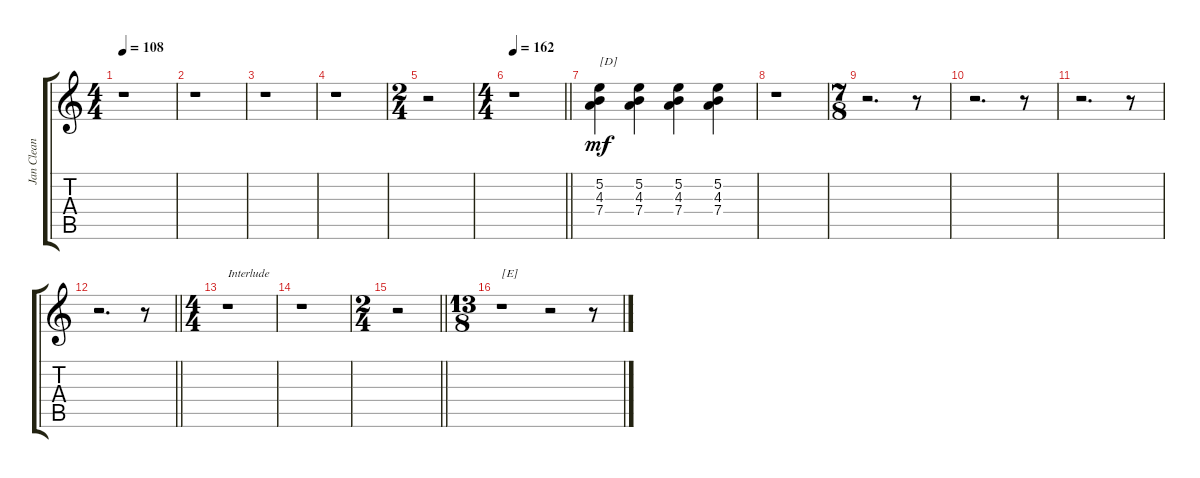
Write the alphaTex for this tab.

\track ("Jan Clean" "Jan Clean") {instrument electricguitarjazz}
\staff {score tabs}
\tuning (E4 B3 G3 D3 A2 E2) {hide}
\ts (4 4)
\tempo 108
\clef g2
\ks c
r.1{dy mf} |
r.1 |
r.1 |
r.1 |
\ts (2 4)
r.2 |
\ts (4 4)
\tempo 162
\barLineRight lightlight
r.1 |
(5.2 4.3 7.4).4{txt "[D]"} (5.2 4.3 7.4).4 (5.2 4.3 7.4).4 (5.2 4.3 7.4).4 |
r.1 |
\ts (7 8)
r.2{d} r.8 |
r.2{d} r.8 |
r.2{d} r.8 |
\barLineRight lightlight
r.2{d} r.8 |
\ts (4 4)
r.1{txt "Interlude"} |
r.1 |
\ts (2 4)
\barLineRight lightlight
r.2 |
\ts (13 8)
r.1{txt "[E]"} r.2 r.8
